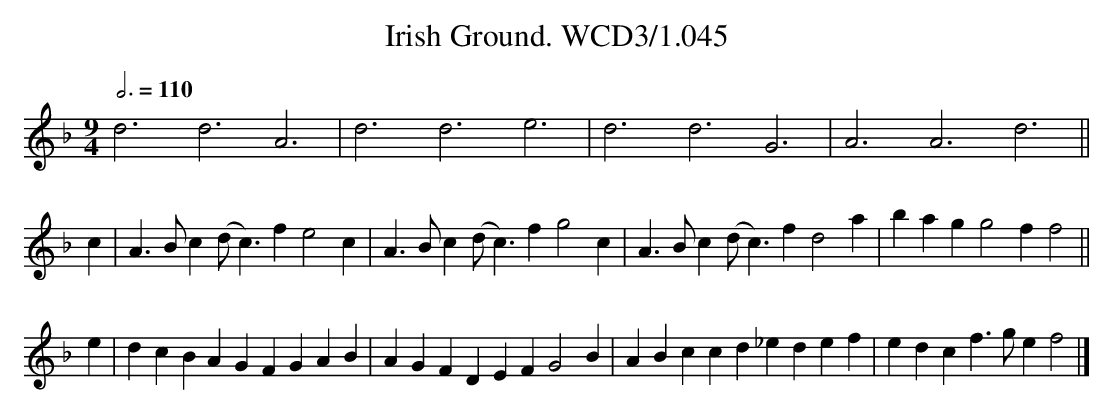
X:1
T:Irish Ground. WCD3/1.045
M:9/4
L:1/4
Q:3/4=110
K:F
d3d3A3|d3d3e3|d3d3G3|A3A3d3||
c|A3/B/c (d/c3/)f e2c|A3/B/c (d/c3/)f g2c|A3/B/c (d/c3/)f d2a|bag g2f f2||
e|dcBAGFGAB|AGF DEFG2B|ABccd_edef|edc f3/g/e f2|]
